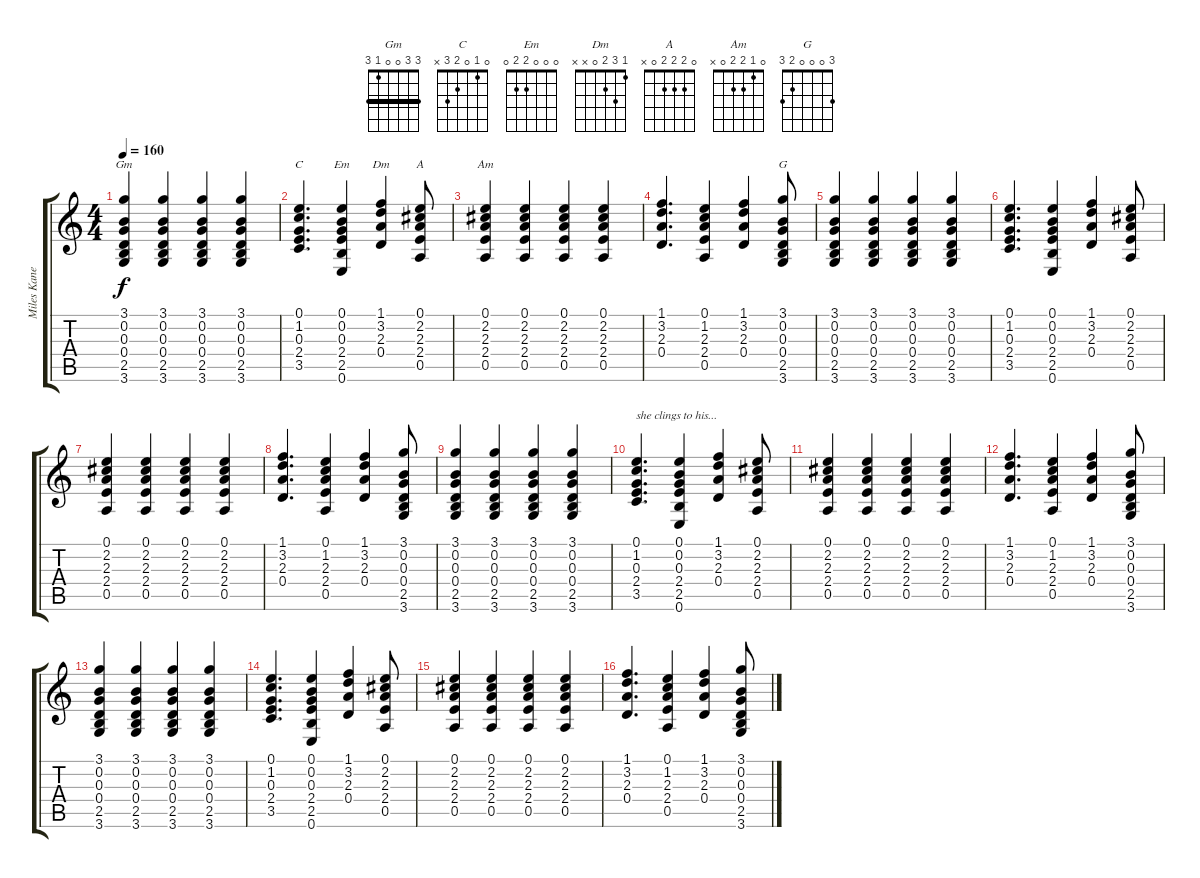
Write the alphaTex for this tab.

\track ("Miles Kane" "Miles Kane") {instrument acousticguitarsteel}
\staff {score tabs}
\tuning (E4 B3 G3 D3 A2 E2) {hide}
\chord ("Gm" 3 3 0 0 1 3) {barre 3}
\chord ("C" 0 1 0 2 3 x)
\chord ("Em" 0 0 0 2 2 0)
\chord ("Dm" 1 3 2 0 x x)
\chord ("A" 0 2 2 2 0 x)
\chord ("Am" 0 1 2 2 0 x)
\chord ("G" 3 0 0 0 2 3)
\ts (4 4)
\tempo 160
\clef g2
\ks c
(3.1 0.2 0.3 0.4 2.5 3.6).4{ch "Gm" dy f} (3.1 0.2 0.3 0.4 2.5 3.6).4 (3.1 0.2 0.3 0.4 2.5 3.6).4 (3.1 0.2 0.3 0.4 2.5 3.6).4 |
(0.1 1.2 0.3 2.4 3.5).4{d ch "C"} (0.1 0.2 0.3 2.4 2.5 0.6).4{ch "Em"} (1.1 3.2 2.3 0.4).4{ch "Dm"} (0.1 2.2 2.3 2.4 0.5).8{ch "A"} |
(0.1 2.2 2.3 2.4 0.5).4{ch "Am"} (0.1 2.2 2.3 2.4 0.5).4 (0.1 2.2 2.3 2.4 0.5).4 (0.1 2.2 2.3 2.4 0.5).4 |
(1.1 3.2 2.3 0.4).4{d} (0.1 1.2 2.3 2.4 0.5).4 (1.1 3.2 2.3 0.4).4 (3.1 0.2 0.3 0.4 2.5 3.6).8{ch "G"} |
(3.1 0.2 0.3 0.4 2.5 3.6).4 (3.1 0.2 0.3 0.4 2.5 3.6).4 (3.1 0.2 0.3 0.4 2.5 3.6).4 (3.1 0.2 0.3 0.4 2.5 3.6).4 |
(0.1 1.2 0.3 2.4 3.5).4{d} (0.1 0.2 0.3 2.4 2.5 0.6).4 (1.1 3.2 2.3 0.4).4 (0.1 2.2 2.3 2.4 0.5).8 |
(0.1 2.2 2.3 2.4 0.5).4 (0.1 2.2 2.3 2.4 0.5).4 (0.1 2.2 2.3 2.4 0.5).4 (0.1 2.2 2.3 2.4 0.5).4 |
(1.1 3.2 2.3 0.4).4{d} (0.1 1.2 2.3 2.4 0.5).4 (1.1 3.2 2.3 0.4).4 (3.1 0.2 0.3 0.4 2.5 3.6).8 |
(3.1 0.2 0.3 0.4 2.5 3.6).4 (3.1 0.2 0.3 0.4 2.5 3.6).4 (3.1 0.2 0.3 0.4 2.5 3.6).4 (3.1 0.2 0.3 0.4 2.5 3.6).4 |
(0.1 1.2 0.3 2.4 3.5).4{d txt "she clings to his..."} (0.1 0.2 0.3 2.4 2.5 0.6).4 (1.1 3.2 2.3 0.4).4 (0.1 2.2 2.3 2.4 0.5).8 |
(0.1 2.2 2.3 2.4 0.5).4 (0.1 2.2 2.3 2.4 0.5).4 (0.1 2.2 2.3 2.4 0.5).4 (0.1 2.2 2.3 2.4 0.5).4 |
(1.1 3.2 2.3 0.4).4{d} (0.1 1.2 2.3 2.4 0.5).4 (1.1 3.2 2.3 0.4).4 (3.1 0.2 0.3 0.4 2.5 3.6).8 |
(3.1 0.2 0.3 0.4 2.5 3.6).4 (3.1 0.2 0.3 0.4 2.5 3.6).4 (3.1 0.2 0.3 0.4 2.5 3.6).4 (3.1 0.2 0.3 0.4 2.5 3.6).4 |
(0.1 1.2 0.3 2.4 3.5).4{d} (0.1 0.2 0.3 2.4 2.5 0.6).4 (1.1 3.2 2.3 0.4).4 (0.1 2.2 2.3 2.4 0.5).8 |
(0.1 2.2 2.3 2.4 0.5).4 (0.1 2.2 2.3 2.4 0.5).4 (0.1 2.2 2.3 2.4 0.5).4 (0.1 2.2 2.3 2.4 0.5).4 |
(1.1 3.2 2.3 0.4).4{d} (0.1 1.2 2.3 2.4 0.5).4 (1.1 3.2 2.3 0.4).4 (3.1 0.2 0.3 0.4 2.5 3.6).8
